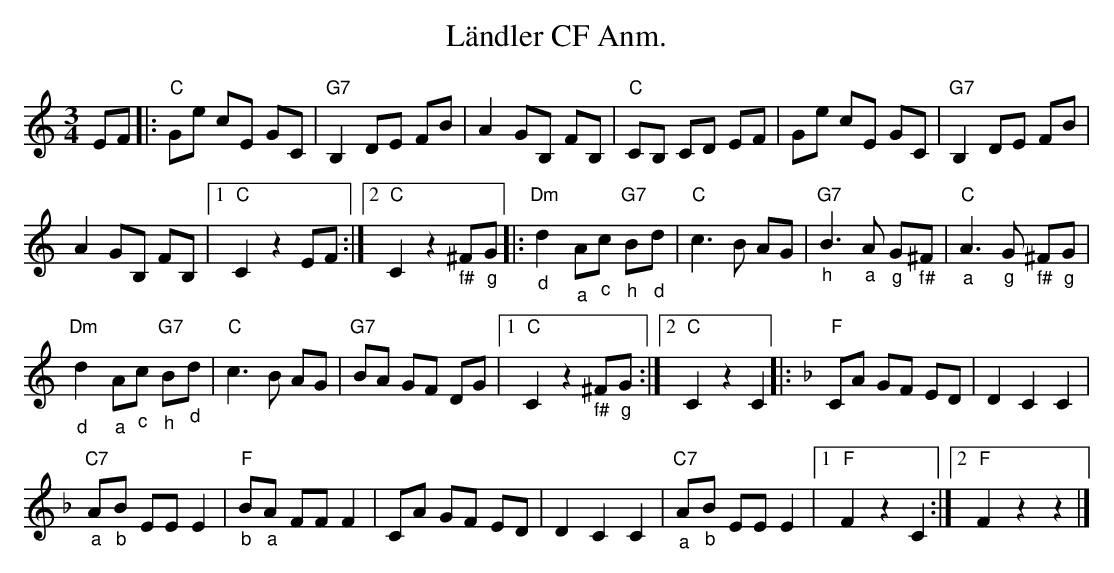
X:1
T:Ländler CF Anm.
M:3/4
L:1/8
K:Cmaj
EF |: "C"Ge cE GC | "G7"B,2 DE FB | A2 GB, FB, | "C"CB, CD EF | Ge cE GC | "G7"B,2 DE FB |
A2 GB, FB, |1 "C"C2 z2 EF :|2 "C"C2 z2 "_f#"^F"_g"G |: \
"Dm""_d"d2 "_a"A"_c"c "G7""_h"B"_d"d | "C"c3B AG | "G7""_h"B3"_a"A "_g"G"_f#"^F | "C""_a"A3"_g"G "_f#"^F"_g"G |
"Dm""_d"d2 "_a"A"_c"c "G7""_h"B"_d"d  | "C"c3B AG | "G7"BA GF DG |1 "C"C2 z2 "_f#"^F"_g"G :|2 "C"C2 z2 C2 |: [K:Fmaj] \
"F"CA GF ED | D2C2C2 |
"C7""_a"A"_b"B EE E2 | "F""_b"B"_a"A FF F2 | \
   CA GF ED | D2C2C2 | "C7""_a"A"_b"B EE E2 |1 "F"F2 z2 C2 :|2 "F"F2 z2z2 |]
